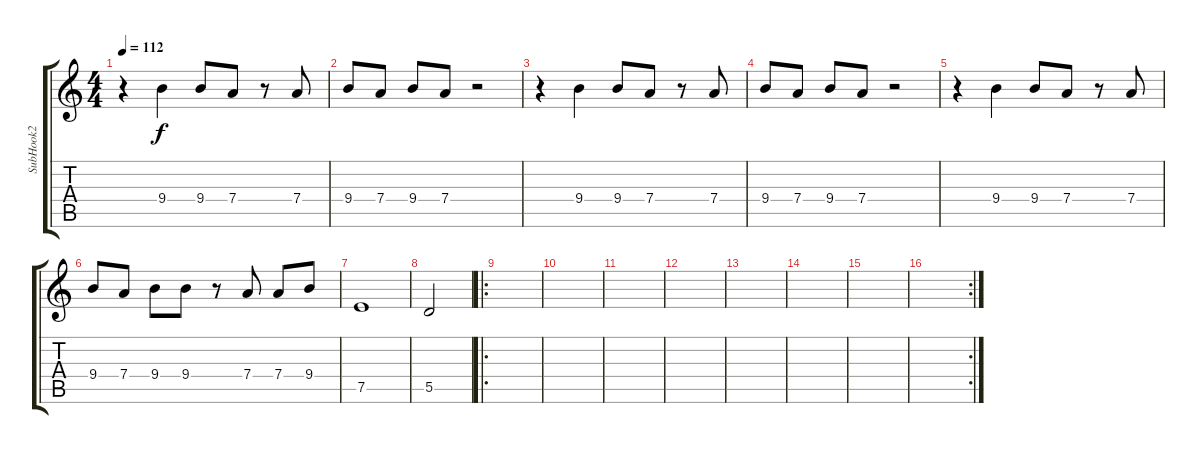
\track ("SubHook2" "SubHook2") {instrument distortionguitar}
\staff {score tabs}
\tuning (E4 B3 G3 D3 A2 E2) {hide}
\ts (4 4)
\tempo 112
\clef g2
\ks c
r.4{dy f} 9.4.4 9.4.8 7.4.8 r.8 7.4.8 |
9.4.8 7.4.8 9.4.8 7.4.8 r.2 |
r.4 9.4.4 9.4.8 7.4.8 r.8 7.4.8 |
9.4.8 7.4.8 9.4.8 7.4.8 r.2 |
r.4 9.4.4 9.4.8 7.4.8 r.8 7.4.8 |
9.4.8 7.4.8 9.4.8 9.4.8 r.8 7.4.8 7.4.8 9.4.8 |
7.5.1 |
5.5.2 |
\ro
|
|
|
|
|
|
|
\rc 2
